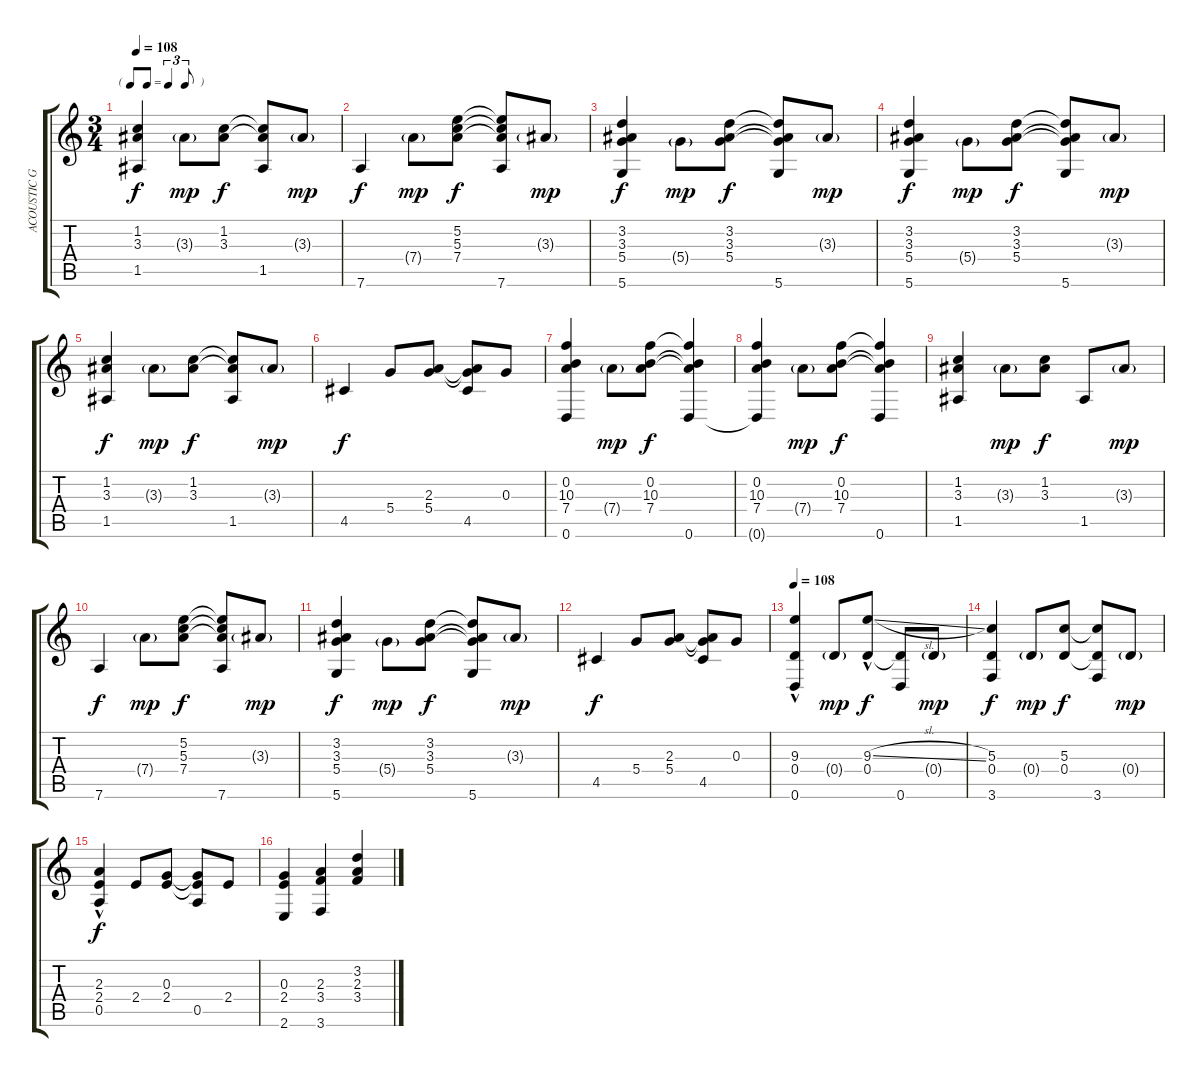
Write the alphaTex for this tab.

\track ("ACOUSTIC GUITAR (CARMEN)" "ACOUSTIC G") {instrument acousticguitarnylon}
\staff {score tabs}
\tuning (E4 B3 G3 D3 A2 D2) {hide}
\ts (3 4)
\tf triplet8th
\tempo 108
\clef g2
\ks c
(1.2 3.3 1.5).4{dy f} 3.3{g}.8{dy mp} (1.2 3.3).8{dy f} (1.2{t} 3.3{t} 1.5).8 3.3{g}.8{dy mp} |
7.6.4{dy f} 7.4{g}.8{dy mp} (5.2 5.3 7.4).8{dy f} (5.2{t} 5.3{t} 7.4{t} 7.6).8 3.3{g}.8{dy mp} |
(3.2 3.3 5.4 5.6).4{dy f} 5.4{g}.8{dy mp} (3.2 3.3 5.4).8{dy f} (3.2{t} 3.3{t} 5.4{t} 5.6).8 3.3{g}.8{dy mp} |
(3.2 3.3 5.4 5.6).4{dy f} 5.4{g}.8{dy mp} (3.2 3.3 5.4).8{dy f} (3.2{t} 3.3{t} 5.4{t} 5.6).8 3.3{g}.8{dy mp} |
(1.2 3.3 1.5).4{dy f} 3.3{g}.8{dy mp} (1.2 3.3).8{dy f} (1.2{t} 3.3{t} 1.5).8 3.3{g}.8{dy mp} |
4.5.4{dy f} 5.4.8 (2.3 5.4).8 (2.3{t} 5.4{t} 4.5).8 0.3.8 |
(0.2 10.3 7.4 0.6).4 7.4{g}.8{dy mp} (0.2 10.3 7.4).8{dy f} (0.2{t} 10.3{t} 7.4{t} 0.6).4 |
(0.2 10.3 7.4 0.6{t}).4 7.4{g}.8{dy mp} (0.2 10.3 7.4).8{dy f} (0.2{t} 10.3{t} 7.4{t} 0.6).4 |
(1.2 3.3 1.5).4 3.3{g}.8{dy mp} (1.2 3.3).8{dy f} 1.5.8 3.3{g}.8{dy mp} |
7.6.4{dy f} 7.4{g}.8{dy mp} (5.2 5.3 7.4).8{dy f} (5.2{t} 5.3{t} 7.4{t} 7.6).8 3.3{g}.8{dy mp} |
(3.2 3.3 5.4 5.6).4{dy f} 5.4{g}.8{dy mp} (3.2 3.3 5.4).8{dy f} (3.2{t} 3.3{t} 5.4{t} 5.6).8 3.3{g}.8{dy mp} |
4.5.4{dy f} 5.4.8 (2.3 5.4).8 (2.3{t} 5.4{t} 4.5).8 0.3.8 |
\tempo 108
(9.3{hac} 0.4 0.6{hac}).4 0.4{g}.8{dy mp} (9.3{sl hac} 0.4).8{dy f} (0.4{t} 0.6).8 0.4{g}.8{dy mp} |
(5.3 0.4 3.6).4{dy f} 0.4{g}.8{dy mp} (5.3 0.4).8{dy f} (5.3{t} 0.4{t} 3.6).8 0.4{g}.8{dy mp} |
(2.3 2.4 0.5{hac}).4{dy f} 2.4.8 (0.3 2.4).8 (0.3{t} 2.4{t} 0.5).8 2.4.8 |
(0.3 2.4 2.6).4 (2.3 3.4 3.6).4 (3.2 2.3 3.4).4
